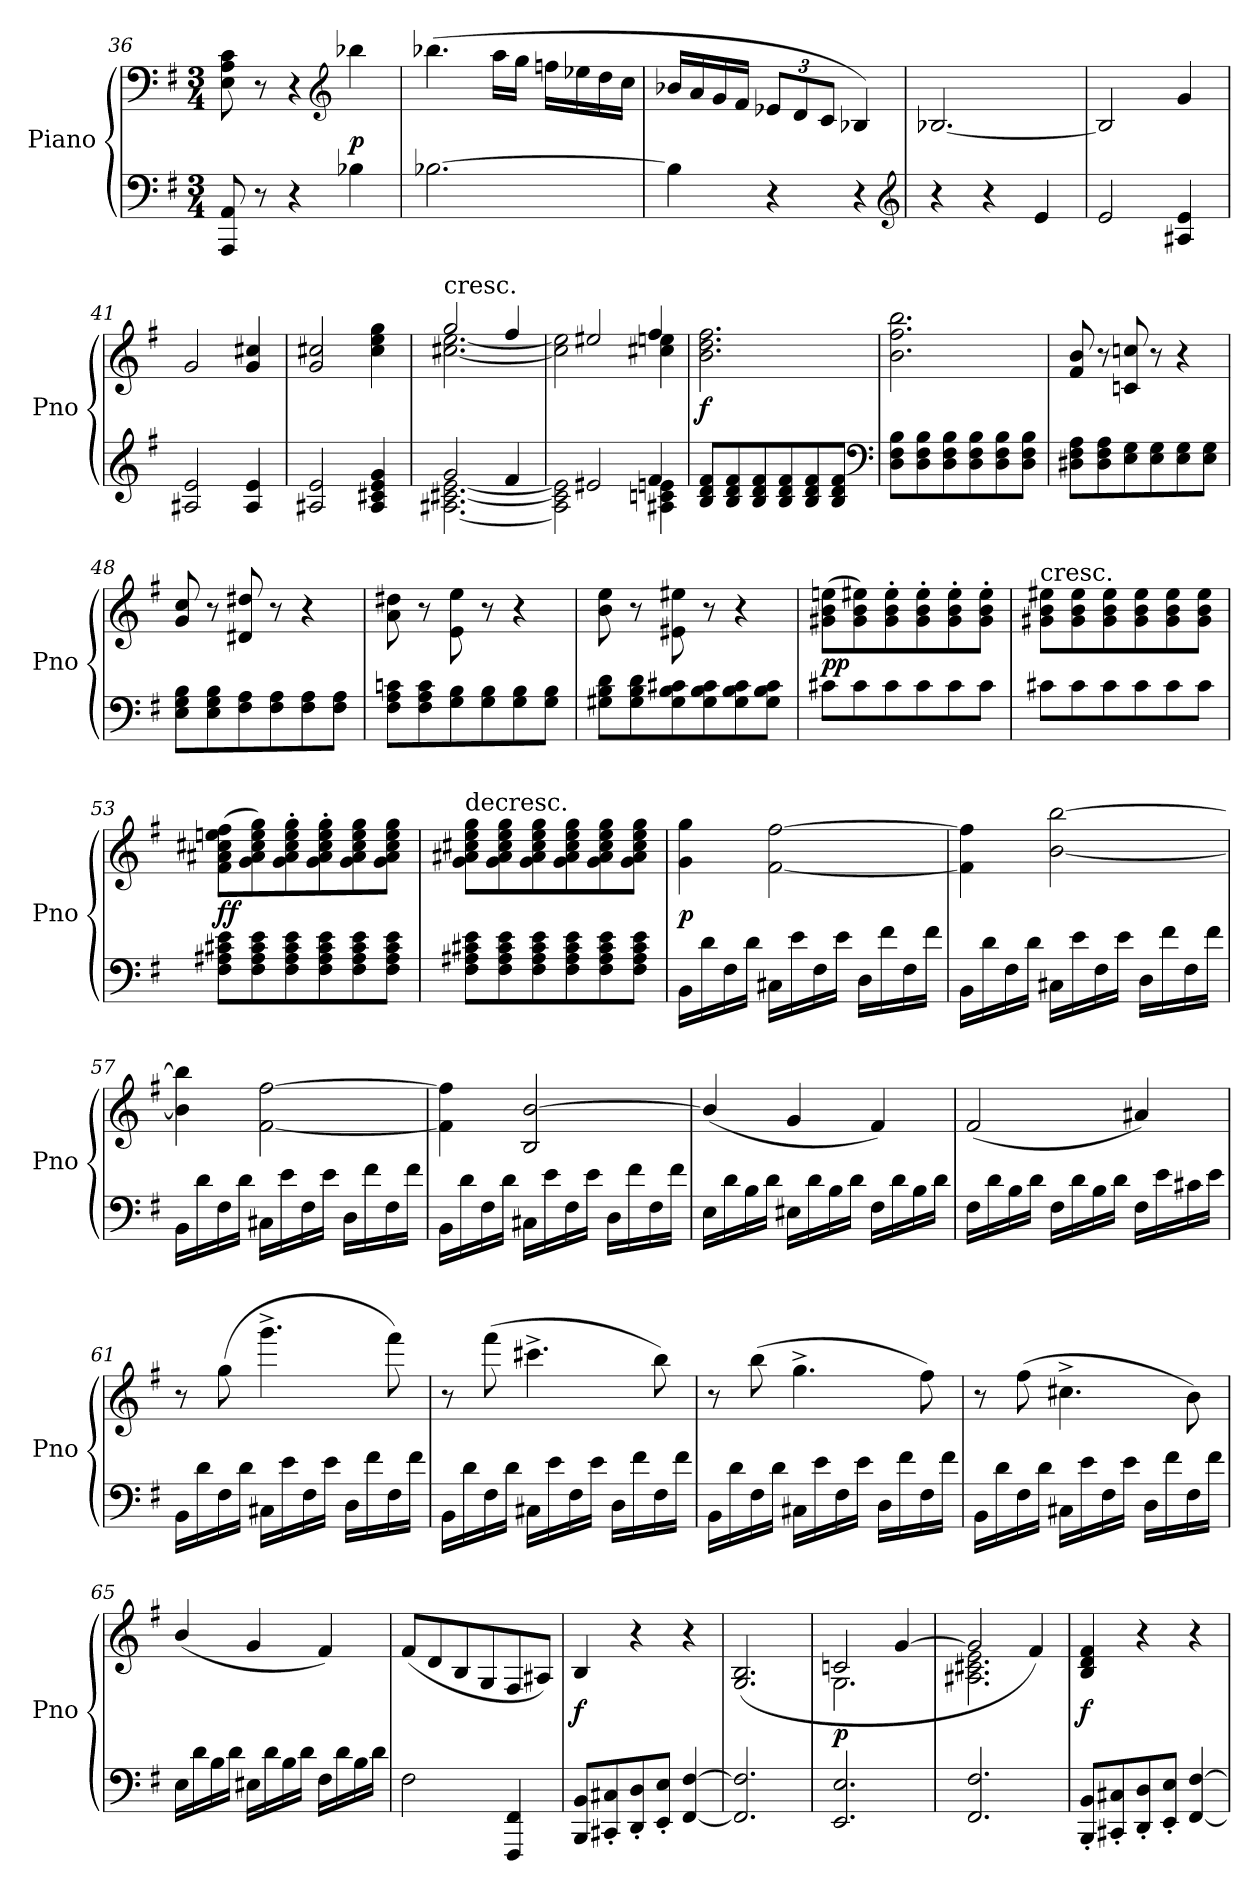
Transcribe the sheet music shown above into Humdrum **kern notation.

**kern	**kern	**dynam
*part1	*part1	*part1
*staff2	*staff1	*staff1/2
*I"Piano	*	*
*I'Pno	*	*
*clefF4	*clefF4	*
*k[f#]	*k[f#]	*
*e:	*e:	*
*M3/4	*M3/4	*
=36	=36	=36
8AAA/ 8AA/	8E\ 8A\ 8c\	.
8r	8r	.
4r	4r	.
*	*clefG2	*
4B-X\	4bb-X\	p
=37	=37	=37
[2.B-X\	(4.bb-X\	.
.	16aa\LL	.
.	16gg\JJ	.
.	16ffn\LL	.
.	16ee-X\	.
.	16dd\	.
.	16cc\JJ	.
=38	=38	=38
4B-\]	16b-X/LL	.
.	16a/	.
.	16g/	.
.	16f#/JJ	.
4r	12e-X/L	.
.	12d/	.
.	12c/J	.
4r	4B-X/)	.
*clefG2	*	*
=39	=39	=39
4r	[2.B-X/	.
4r	.	.
4e/	.	.
=40	=40	=40
2e/	2B-/]	.
4A#X/ 4e/	4g/	.
=41	=41	=41
2A#X/ 2e/	2g/	.
4A#/ 4e/	4g/ 4cc#X/	.
=42	=42	=42
2A#X/ 2e/	2g/ 2cc#X/	.
4A#/ 4c#X/ 4e/ 4g/	4cc#\ 4ee\ 4gg\	.
=43	=43	=43
*^	*^	*
!	!	!LO:TX:t=cresc.	!	!
2g/	[2.A#X\ [2.c#X\ [2.e\	2gg/	[2.cc#X\ [2.ee\	.
4f#/	.	4ff#/	.	.
=44	=44	=44	=44	=44
2e#X/	2A#]\ 2c#]\ 2e]\	2ee#X/	2cc#]\ 2ee]\	.
4f#/	4A#X\ 4cn\ 4en\	4ff#/	4cc#X\ 4een\	.
*v	*v	*	*	*
*	*v	*v	*
=45	=45	=45
8B/ 8d/ 8f#/L	2.b\ 2.dd\ 2.ff#\	f
8B/ 8d/ 8f#/	.	.
8B/ 8d/ 8f#/	.	.
8B/ 8d/ 8f#/	.	.
8B/ 8d/ 8f#/	.	.
8B/ 8d/ 8f#/J	.	.
*clefF4	*	*
=46	=46	=46
8D\ 8F#\ 8B\L	2.b\ 2.ff#\ 2.bb\	.
8D\ 8F#\ 8B\	.	.
8D\ 8F#\ 8B\	.	.
8D\ 8F#\ 8B\	.	.
8D\ 8F#\ 8B\	.	.
8D\ 8F#\ 8B\J	.	.
=47	=47	=47
8D#X\ 8F#\ 8A\L	8f#/ 8b/	.
8D#\ 8F#\ 8A\	8r	.
8E\ 8G\	8cn/ 8ccn/	.
8E\ 8G\	8r	.
8E\ 8G\	4r	.
8E\ 8G\J	.	.
=48	=48	=48
8E\ 8G\ 8B\L	8g/ 8cc/	.
8E\ 8G\ 8B\	8r	.
8F#\ 8A\	8d#X/ 8dd#X/	.
8F#\ 8A\	8r	.
8F#\ 8A\	4r	.
8F#\ 8A\J	.	.
=49	=49	=49
8F#\ 8A\ 8cn\L	8a\ 8dd#X\	.
8F#\ 8A\ 8c\	8r	.
8G\ 8B\	8e\ 8ee\	.
8G\ 8B\	8r	.
8G\ 8B\	4r	.
8G\ 8B\J	.	.
=50	=50	=50
8G#X\ 8B\ 8d\L	8b\ 8ee\	.
8G#\ 8B\ 8d\	8r	.
8G#\ 8B\ 8c#X\	8e#X\ 8ee#X\	.
8G#\ 8B\ 8c#\	8r	.
8G#\ 8B\ 8c#\	4r	.
8G#\ 8B\ 8c#\J	.	.
=51	=51	=51
8c#X\L	(8g#X\ 8b\ 8een\L	pp
8c#\	8g#\ 8b\ 8ee#X\)	.
8c#\	8g#'\ 8b'\ 8ee#'\	.
8c#\	8g#'\ 8b'\ 8ee#'\	.
8c#\	8g#'\ 8b'\ 8ee#'\	.
8c#\J	8g#'\ 8b'\ 8ee#'\J	.
=52	=52	=52
!	!LO:TX:t=cresc.	!
8c#X\L	8g#X\ 8b\ 8ee#X\L	.
8c#\	8g#\ 8b\ 8ee#\	.
8c#\	8g#\ 8b\ 8ee#\	.
8c#\	8g#\ 8b\ 8ee#\	.
8c#\	8g#\ 8b\ 8ee#\	.
8c#\J	8g#\ 8b\ 8ee#\J	.
=53	=53	=53
8F#\ 8A#X\ 8c#X\ 8e\L	(8f#\ 8a#X\ 8cc#X\ 8een\ 8ff#\L	ff
8F#\ 8A#\ 8c#\ 8e\	8g\ 8a#\ 8cc#\ 8ee\ 8gg\)	.
8F#\ 8A#\ 8c#\ 8e\	8g'\ 8a#'\ 8cc#'\ 8ee'\ 8gg'\	.
8F#\ 8A#\ 8c#\ 8e\	8g'\ 8a#'\ 8cc#'\ 8ee'\ 8gg'\	.
8F#\ 8A#\ 8c#\ 8e\	8g\ 8a#\ 8cc#\ 8ee\ 8gg\	.
8F#\ 8A#\ 8c#\ 8e\J	8g\ 8a#\ 8cc#\ 8ee\ 8gg\J	.
=54	=54	=54
!	!LO:TX:t=decresc.	!
8F#\ 8A#X\ 8c#X\ 8e\L	8g\ 8a#X\ 8cc#X\ 8ee\ 8gg\L	.
8F#\ 8A#\ 8c#\ 8e\	8g\ 8a#\ 8cc#\ 8ee\ 8gg\	.
8F#\ 8A#\ 8c#\ 8e\	8g\ 8a#\ 8cc#\ 8ee\ 8gg\	.
8F#\ 8A#\ 8c#\ 8e\	8g\ 8a#\ 8cc#\ 8ee\ 8gg\	.
8F#\ 8A#\ 8c#\ 8e\	8g\ 8a#\ 8cc#\ 8ee\ 8gg\	.
8F#\ 8A#\ 8c#\ 8e\J	8g\ 8a#\ 8cc#\ 8ee\ 8gg\J	.
=55	=55	=55
16BB\LL	4g\ 4gg\	p
16d\	.	.
16F#\	.	.
16d\JJ	.	.
16C#X\LL	[2f#\ [2ff#\	.
16e\	.	.
16F#\	.	.
16e\JJ	.	.
16D\LL	.	.
16f#\	.	.
16F#\	.	.
16f#\JJ	.	.
=56	=56	=56
16BB\LL	4f#]\ 4ff#]\	.
16d\	.	.
16F#\	.	.
16d\JJ	.	.
16C#X\LL	[2b\ [2bb\	.
16e\	.	.
16F#\	.	.
16e\JJ	.	.
16D\LL	.	.
16f#\	.	.
16F#\	.	.
16f#\JJ	.	.
=57	=57	=57
16BB\LL	4b]\ 4bb]\	.
16d\	.	.
16F#\	.	.
16d\JJ	.	.
16C#X\LL	[2f#\ [2ff#\	.
16e\	.	.
16F#\	.	.
16e\JJ	.	.
16D\LL	.	.
16f#\	.	.
16F#\	.	.
16f#\JJ	.	.
=58	=58	=58
16BB\LL	4f#]\ 4ff#]\	.
16d\	.	.
16F#\	.	.
16d\JJ	.	.
16C#X\LL	2B/ [2b/	.
16e\	.	.
16F#\	.	.
16e\JJ	.	.
16D\LL	.	.
16f#\	.	.
16F#\	.	.
16f#\JJ	.	.
=59	=59	=59
16E\LL	(4b/]	.
16d\	.	.
16B\	.	.
16d\JJ	.	.
16E#X\LL	4g/	.
16d\	.	.
16B\	.	.
16d\JJ	.	.
16F#\LL	4f#/)	.
16d\	.	.
16B\	.	.
16d\JJ	.	.
=60	=60	=60
16F#\LL	(2f#/	.
16d\	.	.
16B\	.	.
16d\JJ	.	.
16F#\LL	.	.
16d\	.	.
16B\	.	.
16d\JJ	.	.
16F#\LL	4a#X/)	.
16e\	.	.
16c#X\	.	.
16e\JJ	.	.
=61	=61	=61
16BB\LL	8r	.
16d\	.	.
16F#\	(8gg\	.
16d\JJ	.	.
16C#X\LL	4.ggg^\	.
16e\	.	.
16F#\	.	.
16e\JJ	.	.
16D\LL	.	.
16f#\	.	.
16F#\	8fff#\)	.
16f#\JJ	.	.
=62	=62	=62
16BB\LL	8r	.
16d\	.	.
16F#\	(8fff#\	.
16d\JJ	.	.
16C#X\LL	4.ccc#X^\	.
16e\	.	.
16F#\	.	.
16e\JJ	.	.
16D\LL	.	.
16f#\	.	.
16F#\	8bb\)	.
16f#\JJ	.	.
=63	=63	=63
16BB\LL	8r	.
16d\	.	.
16F#\	(8bb\	.
16d\JJ	.	.
16C#X\LL	4.gg^\	.
16e\	.	.
16F#\	.	.
16e\JJ	.	.
16D\LL	.	.
16f#\	.	.
16F#\	8ff#\)	.
16f#\JJ	.	.
=64	=64	=64
16BB\LL	8r	.
16d\	.	.
16F#\	(8ff#\	.
16d\JJ	.	.
16C#X\LL	4.cc#X^\	.
16e\	.	.
16F#\	.	.
16e\JJ	.	.
16D\LL	.	.
16f#\	.	.
16F#\	8b\)	.
16f#\JJ	.	.
=65	=65	=65
16E\LL	(4b/	.
16d\	.	.
16B\	.	.
16d\JJ	.	.
16E#X\LL	4g/	.
16d\	.	.
16B\	.	.
16d\JJ	.	.
16F#\LL	4f#/)	.
16d\	.	.
16B\	.	.
16d\JJ	.	.
=66	=66	=66
2F#\	(8f#/L	.
.	8d/	.
.	8B/	.
.	8G/	.
4FFF#/ 4FF#/	8F#/	.
.	8A#X/J)	.
=67	=67	=67
8BBB/ 8BB/L	4B/	f
8CC#X'/ 8C#X'/	.	.
8DD'/ 8D'/	4r	.
8EE'/ 8E'/J	.	.
[4FF#/ [4F#/	4r	.
=68	=68	=68
2.FF#]/ 2.F#]/	(2.G/ 2.B/	.
=69	=69	=69
*	*^	*
2.EE/ 2.E/	2cn/	2.G\	p
.	[4g/	.	.
=70	=70	=70	=70
2.FF#/ 2.F#/	2g/]	2.A#X\ 2.c#X\ 2.e\	.
.	4f#/)	.	.
*	*v	*v	*
=71	=71	=71
8BBB'/ 8BB'/L	4B/ 4d/ 4f#/	f
8CC#X'/ 8C#X'/	.	.
8DD'/ 8D'/	4r	.
8EE'/ 8E'/J	.	.
[4FF#/ [4F#/	4r	.
=	=	=
*-	*-	*-
